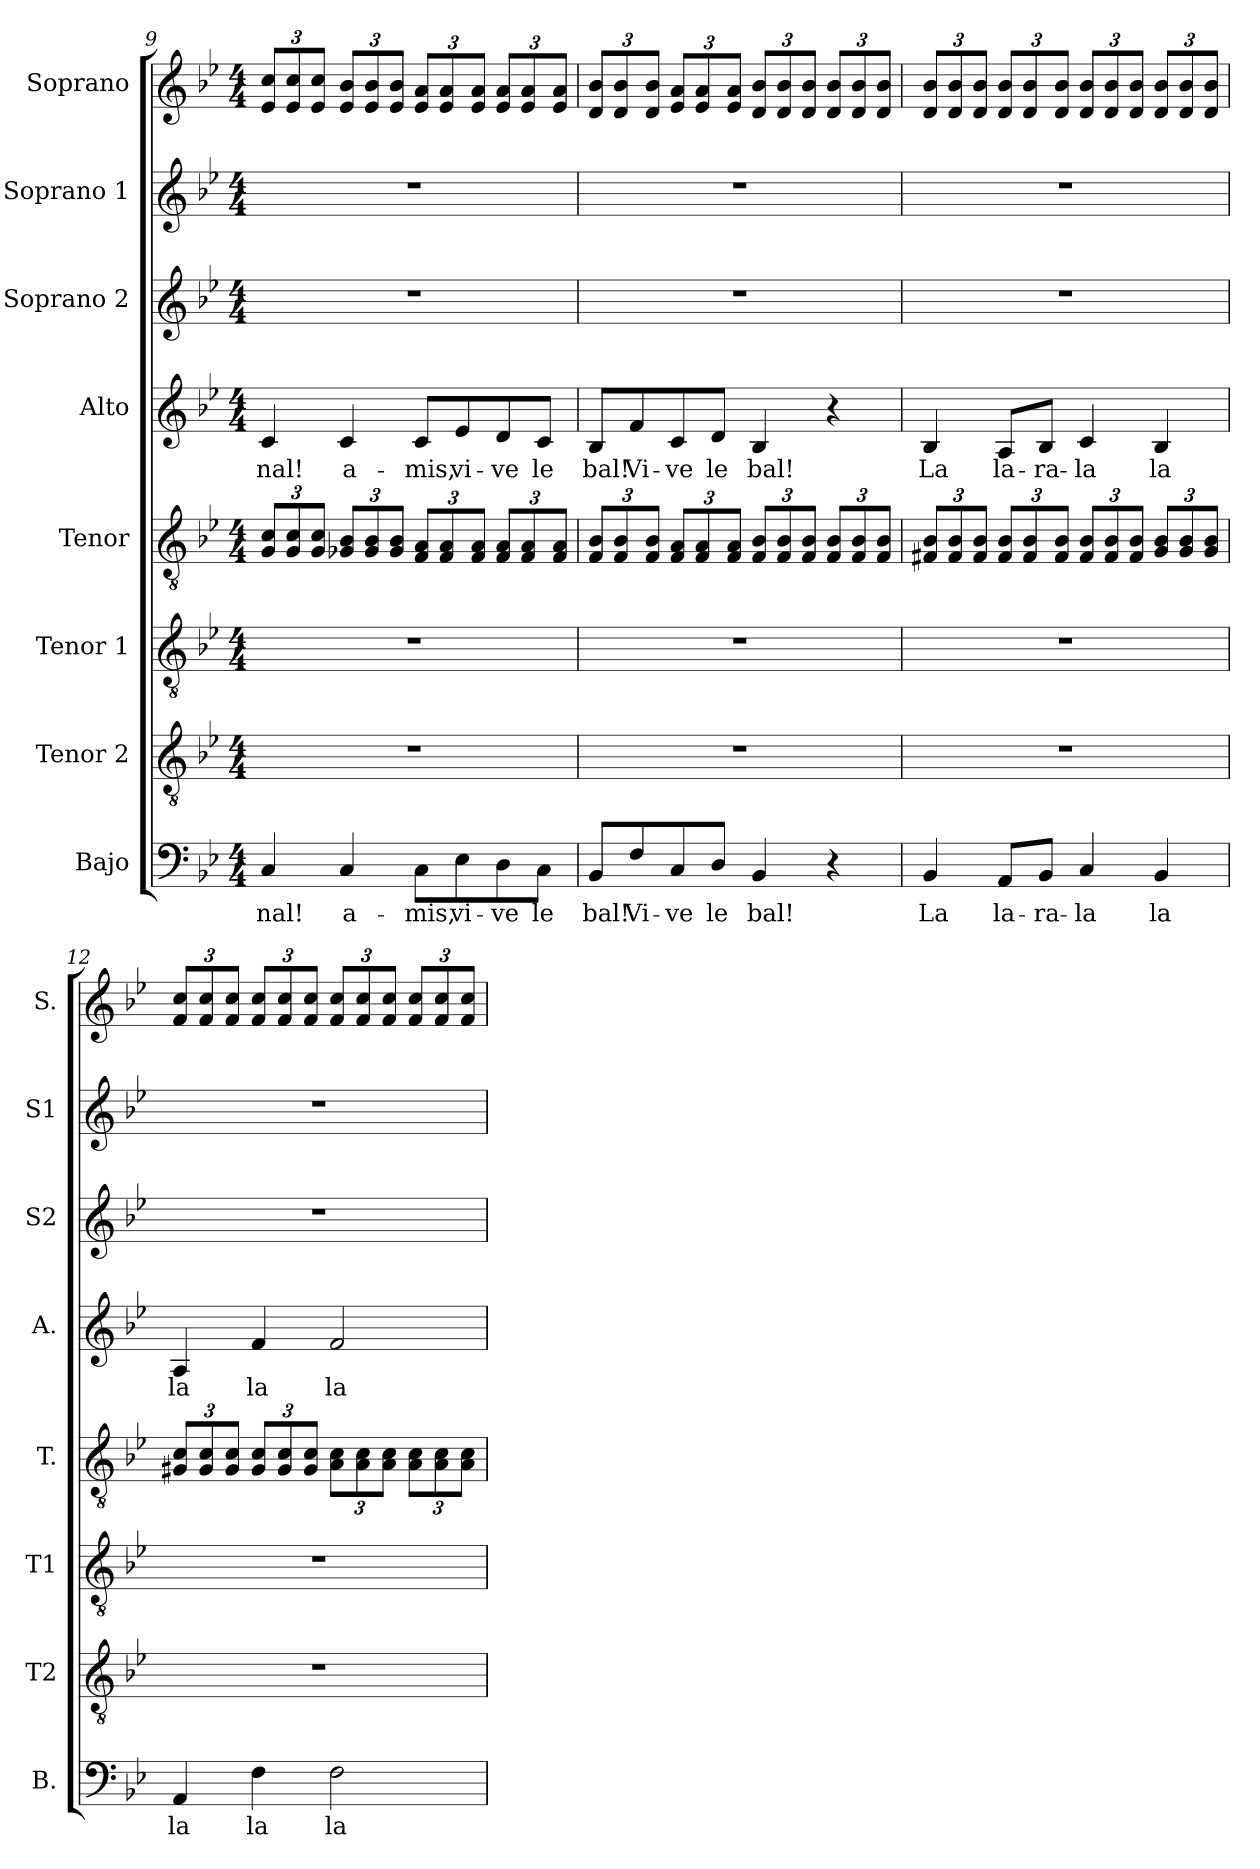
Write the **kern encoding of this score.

**kern	**text	**kern	**kern	**kern	**kern	**text	**kern	**kern	**kern
*part8	*part8	*part7	*part6	*part5	*part4	*part4	*part3	*part2	*part1
*staff8	*staff8	*staff7	*staff6	*staff5	*staff4	*staff4	*staff3	*staff2	*staff1
*I"Bajo	*	*I"Tenor 2	*I"Tenor 1	*I"Tenor	*I"Alto	*	*I"Soprano 2	*I"Soprano 1	*I"Soprano
*I'B.	*	*I'T2	*I'T1	*I'T.	*I'A.	*	*I'S2	*I'S1	*I'S.
*clefF4	*	*clefGv2	*clefGv2	*clefGv2	*clefG2	*	*clefG2	*clefG2	*clefG2
*k[b-e-]	*	*k[b-e-]	*k[b-e-]	*k[b-e-]	*k[b-e-]	*	*k[b-e-]	*k[b-e-]	*k[b-e-]
*M4/4	*	*M4/4	*M4/4	*M4/4	*M4/4	*	*M4/4	*M4/4	*M4/4
=9	=9	=9	=9	=9	=9	=9	=9	=9	=9
!	!LO:LY:b	!	!	!	!	!	!	!	!
*	*	*	*	*Xbrackettup	*	*	*	*	*
!	!	!	!	!	!	!LO:LY:b	!	!	!
*	*	*	*	*	*	*	*	*	*Xbrackettup
4C/	-nal!	1r	1r	12G/ 12c/L	4c/	-nal!	1r	1r	12e-/ 12cc/L
.	.	.	.	12G/ 12c/	.	.	.	.	12e-/ 12cc/
.	.	.	.	12G/ 12c/J	.	.	.	.	12e-/ 12cc/J
!	!LO:LY:b	!	!	!	!	!LO:LY:b	!	!	!
4C/	a-	.	.	12G-X/ 12B-/L	4c/	a-	.	.	12e-/ 12b-/L
.	.	.	.	12G-/ 12B-/	.	.	.	.	12e-/ 12b-/
.	.	.	.	12G-/ 12B-/J	.	.	.	.	12e-/ 12b-/J
!	!LO:LY:b	!	!	!	!	!LO:LY:b	!	!	!
8C\L	-mis,	.	.	12F/ 12A/L	8c/L	-mis,	.	.	12e-/ 12a/L
.	.	.	.	12F/ 12A/	.	.	.	.	12e-/ 12a/
!	!LO:LY:b	!	!	!	!	!LO:LY:b	!	!	!
8E-\	vi-	.	.	.	8e-/	vi-	.	.	.
.	.	.	.	12F/ 12A/J	.	.	.	.	12e-/ 12a/J
!	!LO:LY:b	!	!	!	!	!LO:LY:b	!	!	!
8D\	-ve	.	.	12F/ 12A/L	8d/	-ve	.	.	12e-/ 12a/L
.	.	.	.	12F/ 12A/	.	.	.	.	12e-/ 12a/
!	!LO:LY:b	!	!	!	!	!LO:LY:b	!	!	!
8C\J	le	.	.	.	8c/J	le	.	.	.
.	.	.	.	12F/ 12A/J	.	.	.	.	12e-/ 12a/J
!!LO:LB:g=z
=10	=10	=10	=10	=10	=10	=10	=10	=10	=10
!	!LO:LY:b	!	!	!	!	!LO:LY:b	!	!	!
8BB-/L	bal!	1r	1r	12F/ 12B-/L	8B-/L	bal!	1r	1r	12d/ 12b-/L
.	.	.	.	12F/ 12B-/	.	.	.	.	12d/ 12b-/
!	!LO:LY:b	!	!	!	!	!LO:LY:b	!	!	!
8F/	Vi-	.	.	.	8f/	Vi-	.	.	.
.	.	.	.	12F/ 12B-/J	.	.	.	.	12d/ 12b-/J
!	!LO:LY:b	!	!	!	!	!LO:LY:b	!	!	!
8C/	-ve	.	.	12F/ 12A/L	8c/	-ve	.	.	12e-/ 12a/L
.	.	.	.	12F/ 12A/	.	.	.	.	12e-/ 12a/
!	!LO:LY:b	!	!	!	!	!LO:LY:b	!	!	!
8D/J	le	.	.	.	8d/J	le	.	.	.
.	.	.	.	12F/ 12A/J	.	.	.	.	12e-/ 12a/J
!	!LO:LY:b	!	!	!	!	!LO:LY:b	!	!	!
4BB-/	bal!	.	.	12F/ 12B-/L	4B-/	bal!	.	.	12d/ 12b-/L
.	.	.	.	12F/ 12B-/	.	.	.	.	12d/ 12b-/
.	.	.	.	12F/ 12B-/J	.	.	.	.	12d/ 12b-/J
4r	.	.	.	12F/ 12B-/L	4r	.	.	.	12d/ 12b-/L
.	.	.	.	12F/ 12B-/	.	.	.	.	12d/ 12b-/
.	.	.	.	12F/ 12B-/J	.	.	.	.	12d/ 12b-/J
=11	=11	=11	=11	=11	=11	=11	=11	=11	=11
!	!LO:LY:b	!	!	!	!	!LO:LY:b	!	!	!
4BB-/	La	1r	1r	12F#X/ 12B-/L	4B-/	La	1r	1r	12d/ 12b-/L
.	.	.	.	12F#/ 12B-/	.	.	.	.	12d/ 12b-/
.	.	.	.	12F#/ 12B-/J	.	.	.	.	12d/ 12b-/J
!	!LO:LY:b	!	!	!	!	!LO:LY:b	!	!	!
8AA/L	la-	.	.	12F#/ 12B-/L	8A/L	la-	.	.	12d/ 12b-/L
.	.	.	.	12F#/ 12B-/	.	.	.	.	12d/ 12b-/
!	!LO:LY:b	!	!	!	!	!LO:LY:b	!	!	!
8BB-/J	-ra-	.	.	.	8B-/J	-ra-	.	.	.
.	.	.	.	12F#/ 12B-/J	.	.	.	.	12d/ 12b-/J
!	!LO:LY:b	!	!	!	!	!LO:LY:b	!	!	!
4C/	-la	.	.	12F#/ 12B-/L	4c/	-la	.	.	12d/ 12b-/L
.	.	.	.	12F#/ 12B-/	.	.	.	.	12d/ 12b-/
.	.	.	.	12F#/ 12B-/J	.	.	.	.	12d/ 12b-/J
!	!LO:LY:b	!	!	!	!	!LO:LY:b	!	!	!
4BB-/	la	.	.	12G/ 12B-/L	4B-/	la	.	.	12d/ 12b-/L
.	.	.	.	12G/ 12B-/	.	.	.	.	12d/ 12b-/
.	.	.	.	12G/ 12B-/J	.	.	.	.	12d/ 12b-/J
=12	=12	=12	=12	=12	=12	=12	=12	=12	=12
!	!LO:LY:b	!	!	!	!	!LO:LY:b	!	!	!
4AA/	la	1r	1r	12G#X/ 12c/L	4A/	la	1r	1r	12f/ 12cc/L
.	.	.	.	12G#/ 12c/	.	.	.	.	12f/ 12cc/
.	.	.	.	12G#/ 12c/J	.	.	.	.	12f/ 12cc/J
!	!LO:LY:b	!	!	!	!	!LO:LY:b	!	!	!
4F\	la	.	.	12G#/ 12c/L	4f/	la	.	.	12f/ 12cc/L
.	.	.	.	12G#/ 12c/	.	.	.	.	12f/ 12cc/
.	.	.	.	12G#/ 12c/J	.	.	.	.	12f/ 12cc/J
!	!LO:LY:b	!	!	!	!	!LO:LY:b	!	!	!
2F\	la	.	.	12A\ 12c\L	2f/	la	.	.	12f/ 12cc/L
.	.	.	.	12A\ 12c\	.	.	.	.	12f/ 12cc/
.	.	.	.	12A\ 12c\J	.	.	.	.	12f/ 12cc/J
.	.	.	.	12A\ 12c\L	.	.	.	.	12f/ 12cc/L
.	.	.	.	12A\ 12c\	.	.	.	.	12f/ 12cc/
.	.	.	.	12A\ 12c\J	.	.	.	.	12f/ 12cc/J
=	=	=	=	=	=	=	=	=	=
*-	*-	*-	*-	*-	*-	*-	*-	*-	*-
